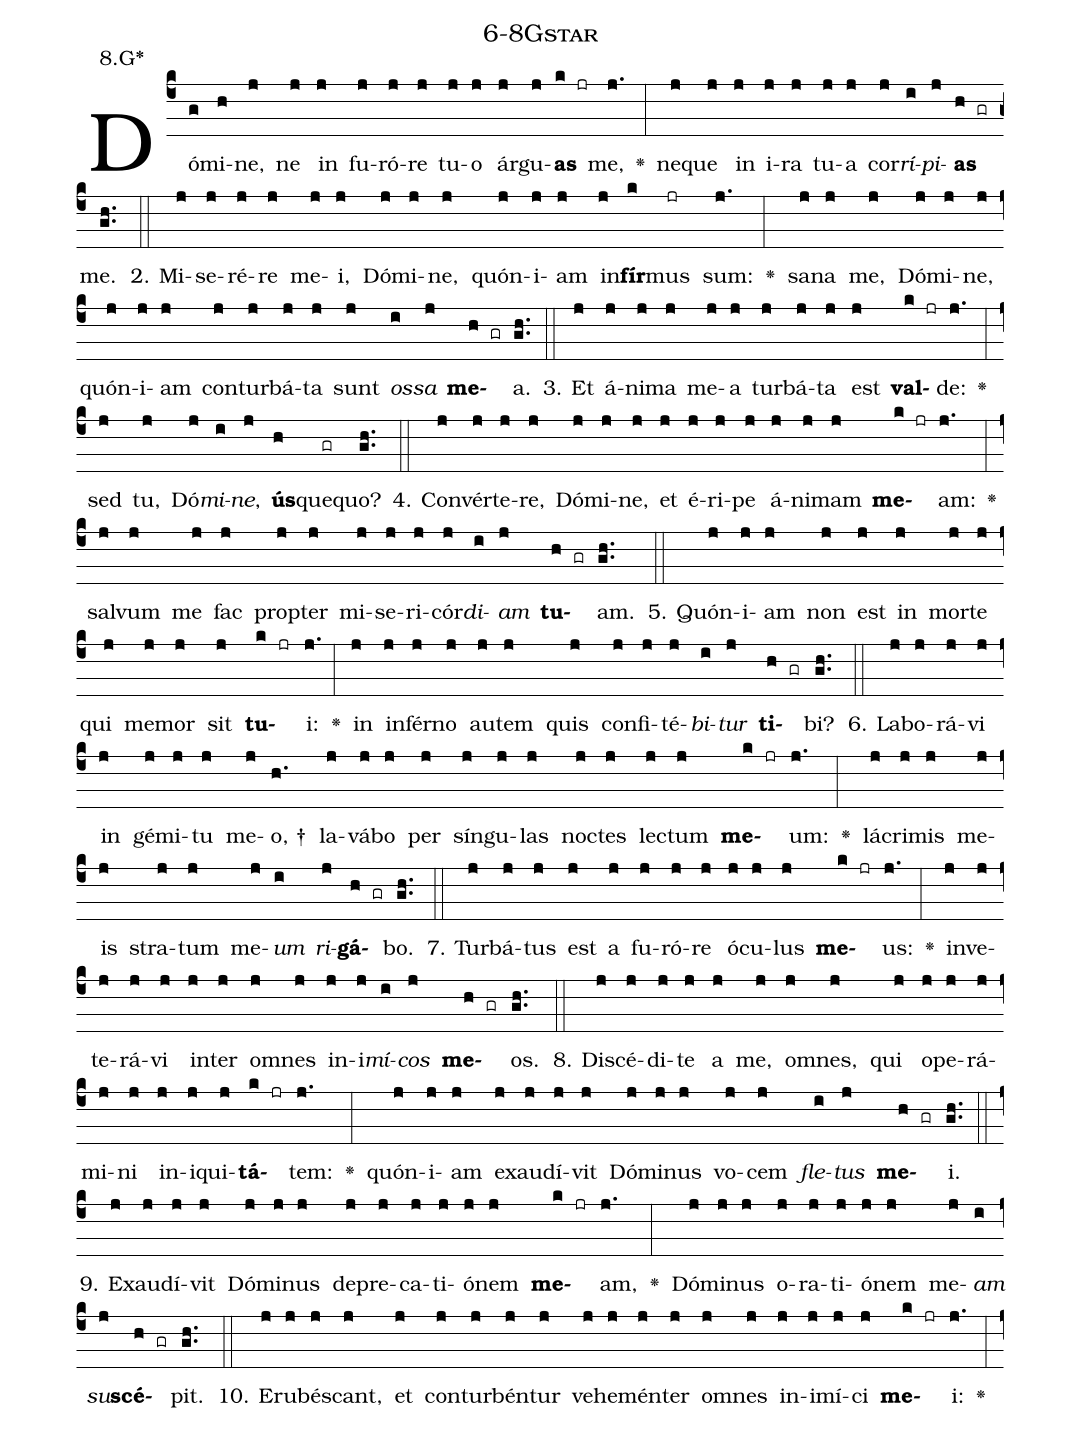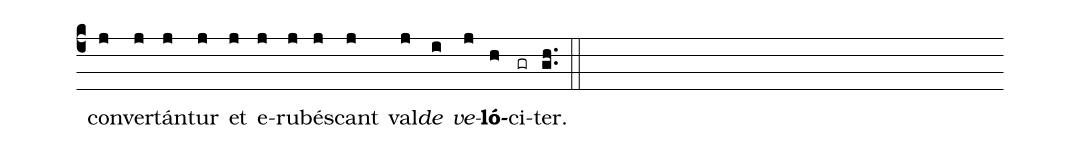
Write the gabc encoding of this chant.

name: 6-8Gstar;
annotation: 8.G*;
%%
(c4)Dó(g)mi(h)ne,(j) ne(j) in(j) fu(j)ró(j)re(j) tu(j)o(j) ár(j)gu(j)<b>as</b>(k jr) me,(j.) <v>\greheightstar</v>(:) ne(j)que(j) in(j) i(j)ra(j) tu(j)a(j) cor(j)<i>rí</i>(i)<i>pi</i>(j)<b>as</b>(h gr) me.(gh..) (::)
2. Mi(j)se(j)ré(j)re(j) me(j)i,(j) Dó(j)mi(j)ne,(j) quón(j)i(j)am(j) in(j)<b>fír</b>(k)mus(jr) sum:(j.) <v>\greheightstar</v>(:) sa(j)na(j) me,(j) Dó(j)mi(j)ne,(j) quón(j)i(j)am(j) con(j)tur(j)bá(j)ta(j) sunt(j) <i>os</i>(i)<i>sa</i>(j) <b>me</b>(h gr)a.(gh..) (::)
3. Et(j) á(j)ni(j)ma(j) me(j)a(j) tur(j)bá(j)ta(j) est(j) <b>val</b>(k jr)de:(j.) <v>\greheightstar</v>(:) sed(j) tu,(j) Dó(j)<i>mi</i>(i)<i>ne</i>,(j) <b>ús</b>(h)que(gr)quo?(gh..) (::)
4. Con(j)vér(j)te(j)re,(j) Dó(j)mi(j)ne,(j) et(j) é(j)ri(j)pe(j) á(j)ni(j)mam(j) <b>me</b>(k jr)am:(j.) <v>\greheightstar</v>(:) sal(j)vum(j) me(j) fac(j) prop(j)ter(j) mi(j)se(j)ri(j)cór(j)<i>di</i>(i)<i>am</i>(j) <b>tu</b>(h gr)am.(gh..) (::)
5. Quón(j)i(j)am(j) non(j) est(j) in(j) mor(j)te(j) qui(j) me(j)mor(j) sit(j) <b>tu</b>(k jr)i:(j.) <v>\greheightstar</v>(:) in(j) in(j)fér(j)no(j) au(j)tem(j) quis(j) con(j)fi(j)té(j)<i>bi</i>(i)<i>tur</i>(j) <b>ti</b>(h gr)bi?(gh..) (::)
6. La(j)bo(j)rá(j)vi(j) in(j) gé(j)mi(j)tu(j) me(j)o, †(h.) la(j)vá(j)bo(j) per(j) sín(j)gu(j)las(j) noc(j)tes(j) lec(j)tum(j) <b>me</b>(k jr)um:(j.) <v>\greheightstar</v>(:) lá(j)cri(j)mis(j) me(j)is(j) stra(j)tum(j) me(j)<i>um</i>(i) <i>ri</i>(j)<b>gá</b>(h gr)bo.(gh..) (::)
7. Tur(j)bá(j)tus(j) est(j) a(j) fu(j)ró(j)re(j) ó(j)cu(j)lus(j) <b>me</b>(k jr)us:(j.) <v>\greheightstar</v>(:) in(j)ve(j)te(j)rá(j)vi(j) in(j)ter(j) om(j)nes(j) in(j)i(j)<i>mí</i>(i)<i>cos</i>(j) <b>me</b>(h gr)os.(gh..) (::)
8. Di(j)scé(j)di(j)te(j) a(j) me,(j) om(j)nes,(j) qui(j) o(j)pe(j)rá(j)mi(j)ni(j) in(j)i(j)qui(j)<b>tá</b>(k jr)tem:(j.) <v>\greheightstar</v>(:) quón(j)i(j)am(j) ex(j)au(j)dí(j)vit(j) Dó(j)mi(j)nus(j) vo(j)cem(j) <i>fle</i>(i)<i>tus</i>(j) <b>me</b>(h gr)i.(gh..) (::)
9. Ex(j)au(j)dí(j)vit(j) Dó(j)mi(j)nus(j) de(j)pre(j)ca(j)ti(j)ó(j)nem(j) <b>me</b>(k jr)am,(j.) <v>\greheightstar</v>(:) Dó(j)mi(j)nus(j) o(j)ra(j)ti(j)ó(j)nem(j) me(j)<i>am</i>(i) <i>su</i>(j)<b>scé</b>(h gr)pit.(gh..) (::)
10. E(j)ru(j)bés(j)cant,(j) et(j) con(j)tur(j)bén(j)tur(j) ve(j)he(j)mén(j)ter(j) om(j)nes(j) in(j)i(j)mí(j)ci(j) <b>me</b>(k jr)i:(j.) <v>\greheightstar</v>(:) con(j)ver(j)tán(j)tur(j) et(j) e(j)ru(j)bés(j)cant(j) val(j)<i>de</i>(i) <i>ve</i>(j)<b>ló</b>(h)ci(gr)ter.(gh..) (::)
